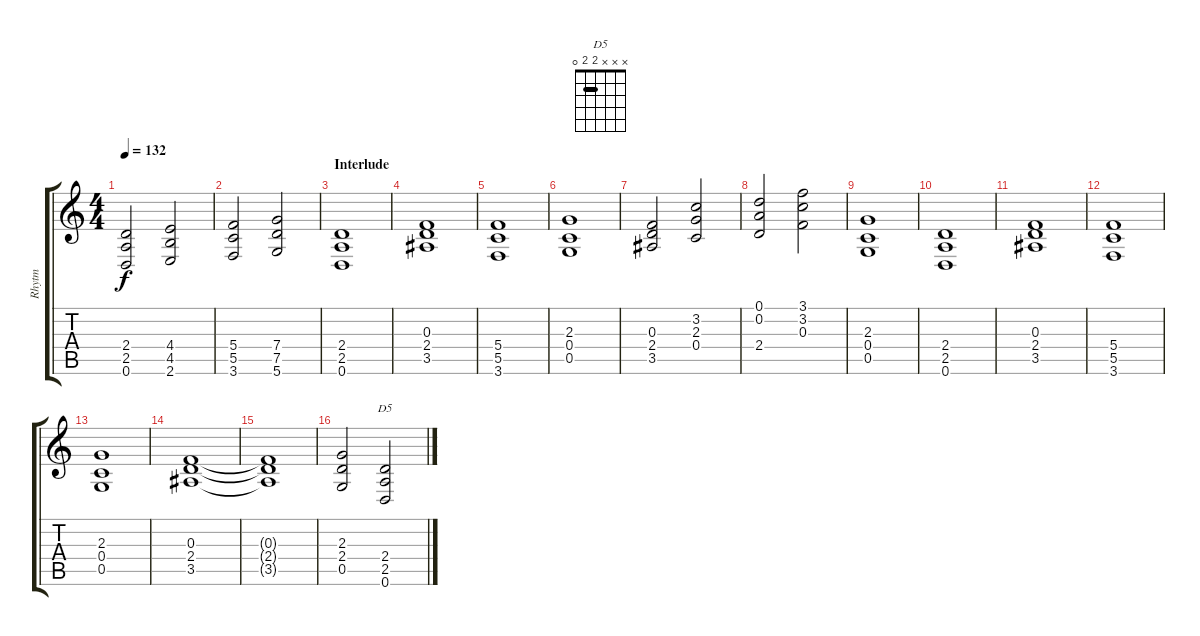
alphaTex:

\track ("Rhytm" "Rhytm") {instrument distortionguitar}
\staff {score tabs}
\tuning (D4 A3 F3 C3 G2 D2) {hide}
\chord ("D5" x x x 2 2 0) {barre 2}
\ts (4 4)
\tempo 132
\clef g2
\ks c
(2.4 2.5 0.6).2{dy f} (4.4 4.5 2.6).2 |
(5.4 5.5 3.6).2 (7.4 7.5 5.6).2 |
\section ("" "Interlude")
(2.4 2.5 0.6).1 |
(0.3 2.4 3.5).1 |
(5.4 5.5 3.6).1 |
(2.3 0.4 0.5).1 |
(0.3 2.4 3.5).2 (3.2 2.3 0.4).2 |
(0.1 0.2 2.4).2 (3.1 3.2 0.3).2 |
(2.3 0.4 0.5).1 |
(2.4 2.5 0.6).1 |
(0.3 2.4 3.5).1 |
(5.4 5.5 3.6).1 |
(2.3 0.4 0.5).1 |
(0.3 2.4 3.5).1 |
(0.3{t} 2.4{t} 3.5{t}).1 |
(2.3 2.4 0.5).2 (2.4 2.5 0.6).2{ch "D5"}
